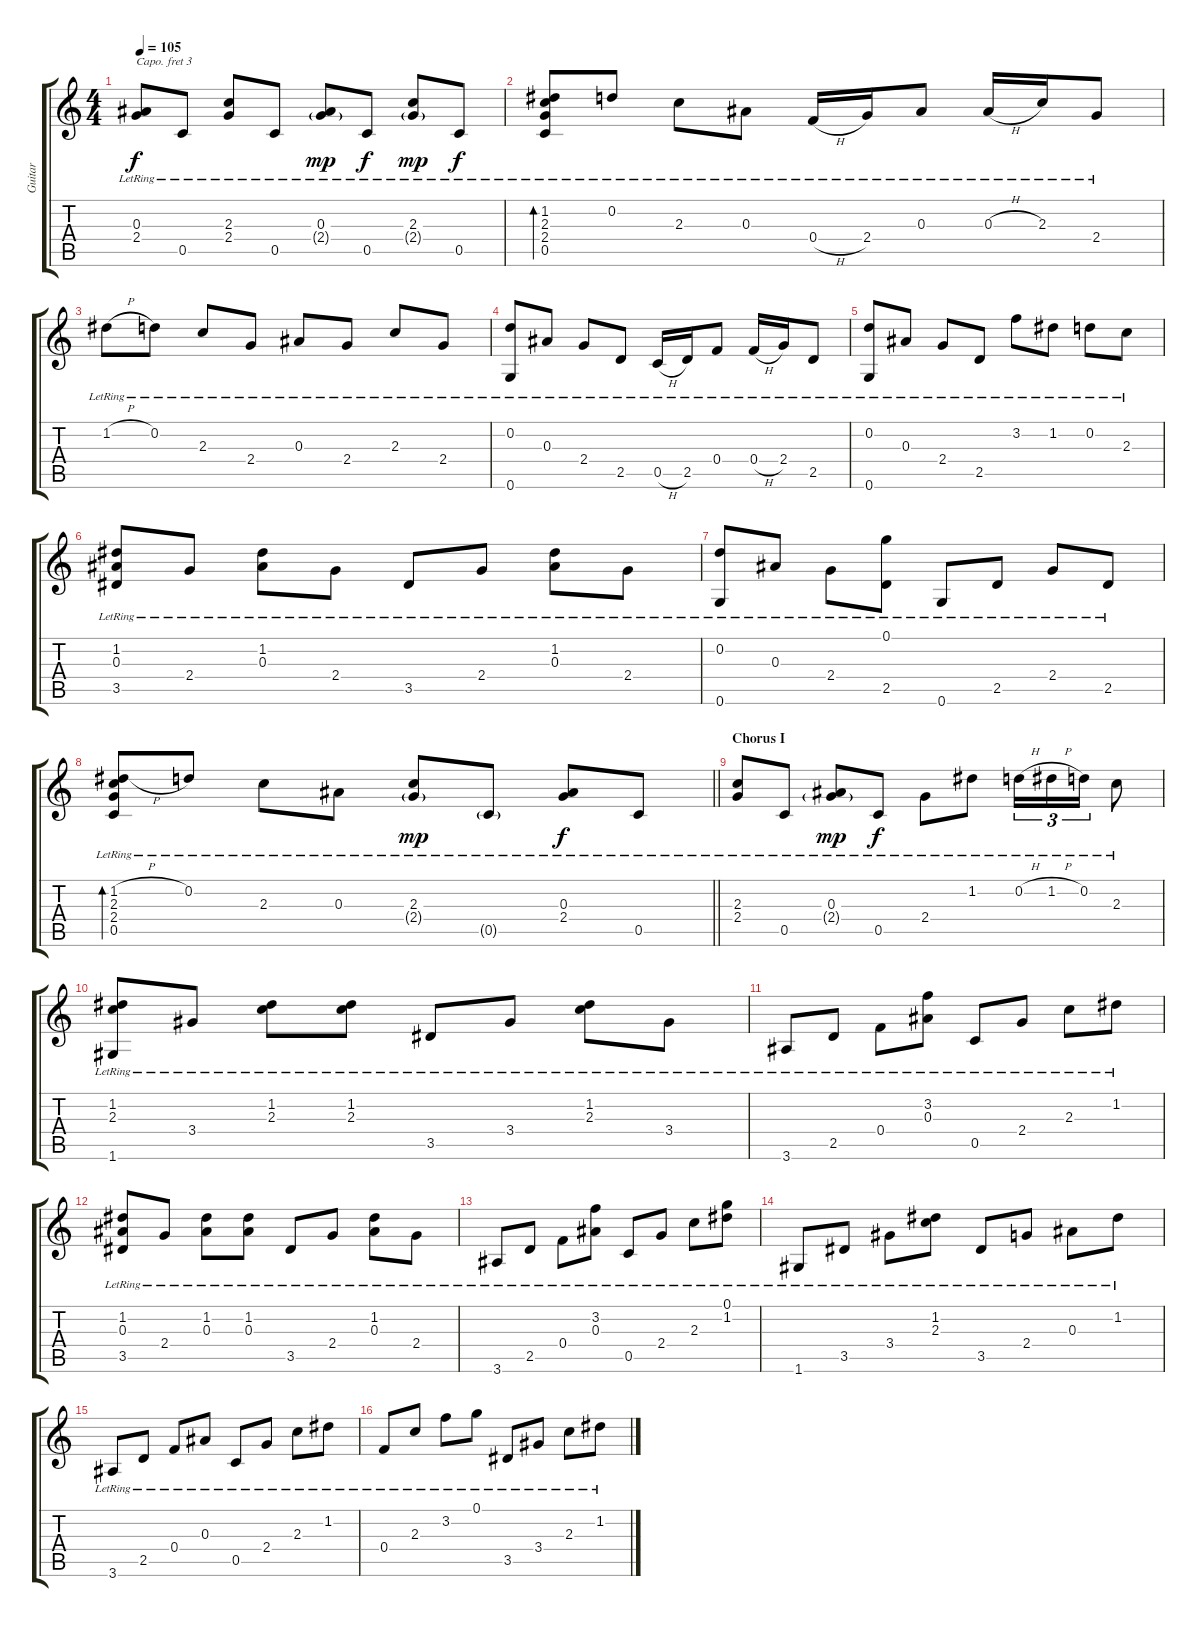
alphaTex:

\track ("Guitar " "Guitar ") {instrument acousticguitarsteel}
\staff {score tabs}
\capo 3
\tuning (E4 B3 G3 D3 A2 E2) {hide}
\ts (4 4)
\tempo 105
\clef g2
\ks c
(0.3{lr} 2.4).8{dy f} 0.5{lr}.8 (2.3{lr} 2.4{lr}).8 0.5{lr}.8 (0.3{lr} 2.4{g lr}).8{dy mp} 0.5{lr}.8{dy f} (2.3 2.4{g lr}).8{dy mp} 0.5{lr}.8{dy f} |
(1.2{lr} 2.3{lr} 2.4{lr} 0.5{lr}).8{bd 120 volume 10} 0.2{lr}.8 2.3{lr}.8 0.3{lr}.8 0.4{h lr}.16 2.4{lr}.16 0.3{lr}.8 0.3{h lr}.16 2.3{lr}.16 2.4{lr}.8 |
1.2{h lr}.8 0.2{lr}.8 2.3{lr}.8 2.4{lr}.8 0.3{lr}.8 2.4{lr}.8 2.3{lr}.8 2.4{lr}.8 |
(0.2{lr} 0.6{lr}).8 0.3{lr}.8 2.4{lr}.8 2.5{lr}.8 0.5{h lr}.16 2.5{lr}.16 0.4{lr}.8 0.4{h lr}.16 2.4{lr}.16 2.5{lr}.8 |
(0.2{lr} 0.6{lr}).8 0.3{lr}.8 2.4{lr}.8 2.5{lr}.8 3.2{lr}.8 1.2{lr}.8 0.2{lr}.8 2.3{lr}.8 |
(1.2{lr} 0.3{lr} 3.5{lr}).8 2.4{lr}.8 (1.2{lr} 0.3{lr}).8 2.4{lr}.8 3.5{lr}.8 2.4{lr}.8 (1.2{lr} 0.3{lr}).8 2.4{lr}.8 |
(0.2{lr} 0.6{lr}).8 0.3{lr}.8 2.4{lr}.8 (0.1{lr} 2.5{lr}).8 0.6{lr}.8 2.5{lr}.8 2.4{lr}.8 2.5{lr}.8 |
\barLineRight lightlight
(1.2{h lr} 2.3{lr} 2.4{lr} 0.5{lr}).8{bd 120} 0.2{lr}.8 2.3{lr}.8 0.3{lr}.8 (2.3{lr} 2.4{g}).8{dy mp} 0.5{g lr}.8 (0.3{lr} 2.4).8{dy f} 0.5{lr}.8 |
\section ("" "Chorus I")
(2.3{lr} 2.4).8 0.5{lr}.8 (0.3{lr} 2.4{g}).8{dy mp} 0.5{lr}.8{dy f} 2.4{lr}.8 1.2{lr}.8 0.2{h lr}.16{tu (3 2)} 1.2{h lr}.16{tu (3 2)} 0.2{lr}.16{tu (3 2)} 2.3{lr}.8 |
(1.2{lr} 2.3{lr} 1.6{lr}).8{volume 9} 3.4{lr}.8 (1.2{lr} 2.3{lr}).8 (1.2{lr} 2.3{lr}).8 3.5{lr}.8 3.4{lr}.8 (1.2{lr} 2.3{lr}).8 3.4{lr}.8 |
3.6{lr}.8 2.5{lr}.8 0.4{lr}.8 (3.2{lr} 0.3{lr}).8 0.5{lr}.8 2.4{lr}.8 2.3{lr}.8 1.2{lr}.8 |
(1.2{lr} 0.3{lr} 3.5{lr}).8{volume 9} 2.4{lr}.8 (1.2{lr} 0.3{lr}).8 (1.2{lr} 0.3{lr}).8 3.5{lr}.8 2.4{lr}.8 (1.2{lr} 0.3{lr}).8 2.4{lr}.8 |
3.6{lr}.8 2.5{lr}.8 0.4{lr}.8 (3.2{lr} 0.3{lr}).8 0.5{lr}.8 2.4{lr}.8 2.3{lr}.8 (0.1{lr} 1.2{lr}).8 |
1.6{lr}.8 3.5{lr}.8 3.4{lr}.8 (1.2{lr} 2.3{lr}).8 3.5{lr}.8 2.4{lr}.8 0.3{lr}.8 1.2{lr}.8 |
3.6{lr}.8 2.5{lr}.8 0.4{lr}.8 0.3{lr}.8 0.5{lr}.8 2.4{lr}.8 2.3{lr}.8 1.2{lr}.8 |
0.4{lr}.8 2.3{lr}.8 3.2{lr}.8 0.1{lr}.8 3.5{lr}.8 3.4{lr}.8 2.3{lr}.8 1.2{lr}.8
